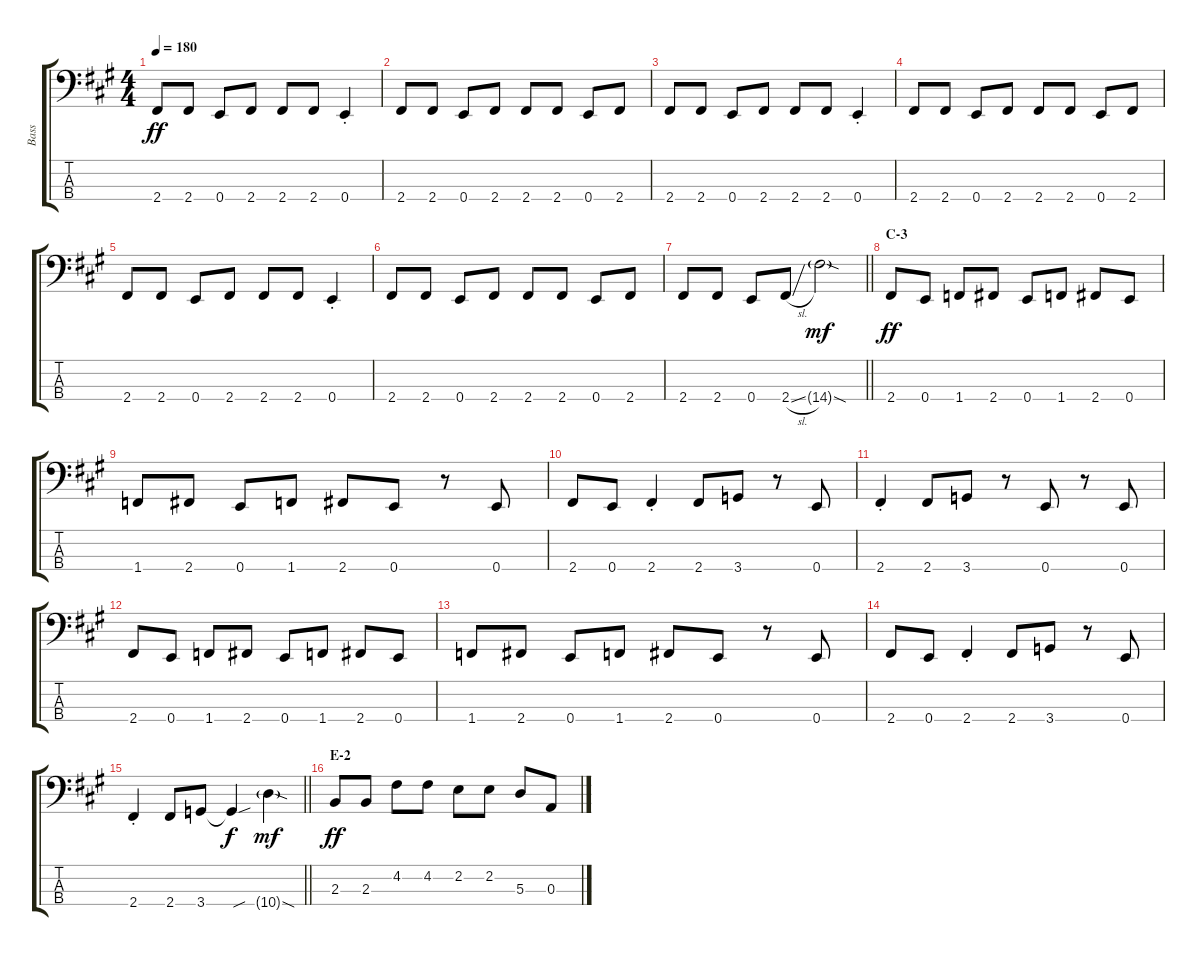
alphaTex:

\track ("Bass" "Bass") {instrument electricbasspick}
\staff {score tabs}
\tuning (G2 D2 A1 E1) {hide}
\ts (4 4)
\tempo 180
\clef f4
\ks a
2.4.8{dy ff} 2.4.8 0.4.8 2.4.8 2.4.8 2.4.8 0.4{st}.4 |
2.4.8 2.4.8 0.4.8 2.4.8 2.4.8 2.4.8 0.4.8 2.4.8 |
2.4.8 2.4.8 0.4.8 2.4.8 2.4.8 2.4.8 0.4{st}.4 |
2.4.8 2.4.8 0.4.8 2.4.8 2.4.8 2.4.8 0.4.8 2.4.8 |
2.4.8 2.4.8 0.4.8 2.4.8 2.4.8 2.4.8 0.4{st}.4 |
2.4.8 2.4.8 0.4.8 2.4.8 2.4.8 2.4.8 0.4.8 2.4.8 |
\barLineRight lightlight
2.4.8 2.4.8 0.4.8 2.4{sl}.8 14.4{sod g}.2{dy mf} |
\section ("" "C-3")
2.4.8{dy ff} 0.4.8 1.4.8 2.4.8 0.4.8 1.4.8 2.4.8 0.4.8 |
1.4.8 2.4.8 0.4.8 1.4.8 2.4.8 0.4.8 r.8 0.4.8 |
2.4.8 0.4.8 2.4{st}.4 2.4.8 3.4.8 r.8 0.4.8 |
2.4{st}.4 2.4.8 3.4.8 r.8 0.4.8 r.8 0.4.8 |
2.4.8 0.4.8 1.4.8 2.4.8 0.4.8 1.4.8 2.4.8 0.4.8 |
1.4.8 2.4.8 0.4.8 1.4.8 2.4.8 0.4.8 r.8 0.4.8 |
2.4.8 0.4.8 2.4{st}.4 2.4.8 3.4.8 r.8 0.4.8 |
\barLineRight lightlight
2.4{st}.4 2.4.8 3.4.8 3.4{sou t}.4{dy f} 10.4{sod g}.4{dy mf} |
\section ("" "E-2")
2.3.8{dy ff} 2.3.8 4.2.8 4.2.8 2.2.8 2.2.8 5.3.8 0.3.8
